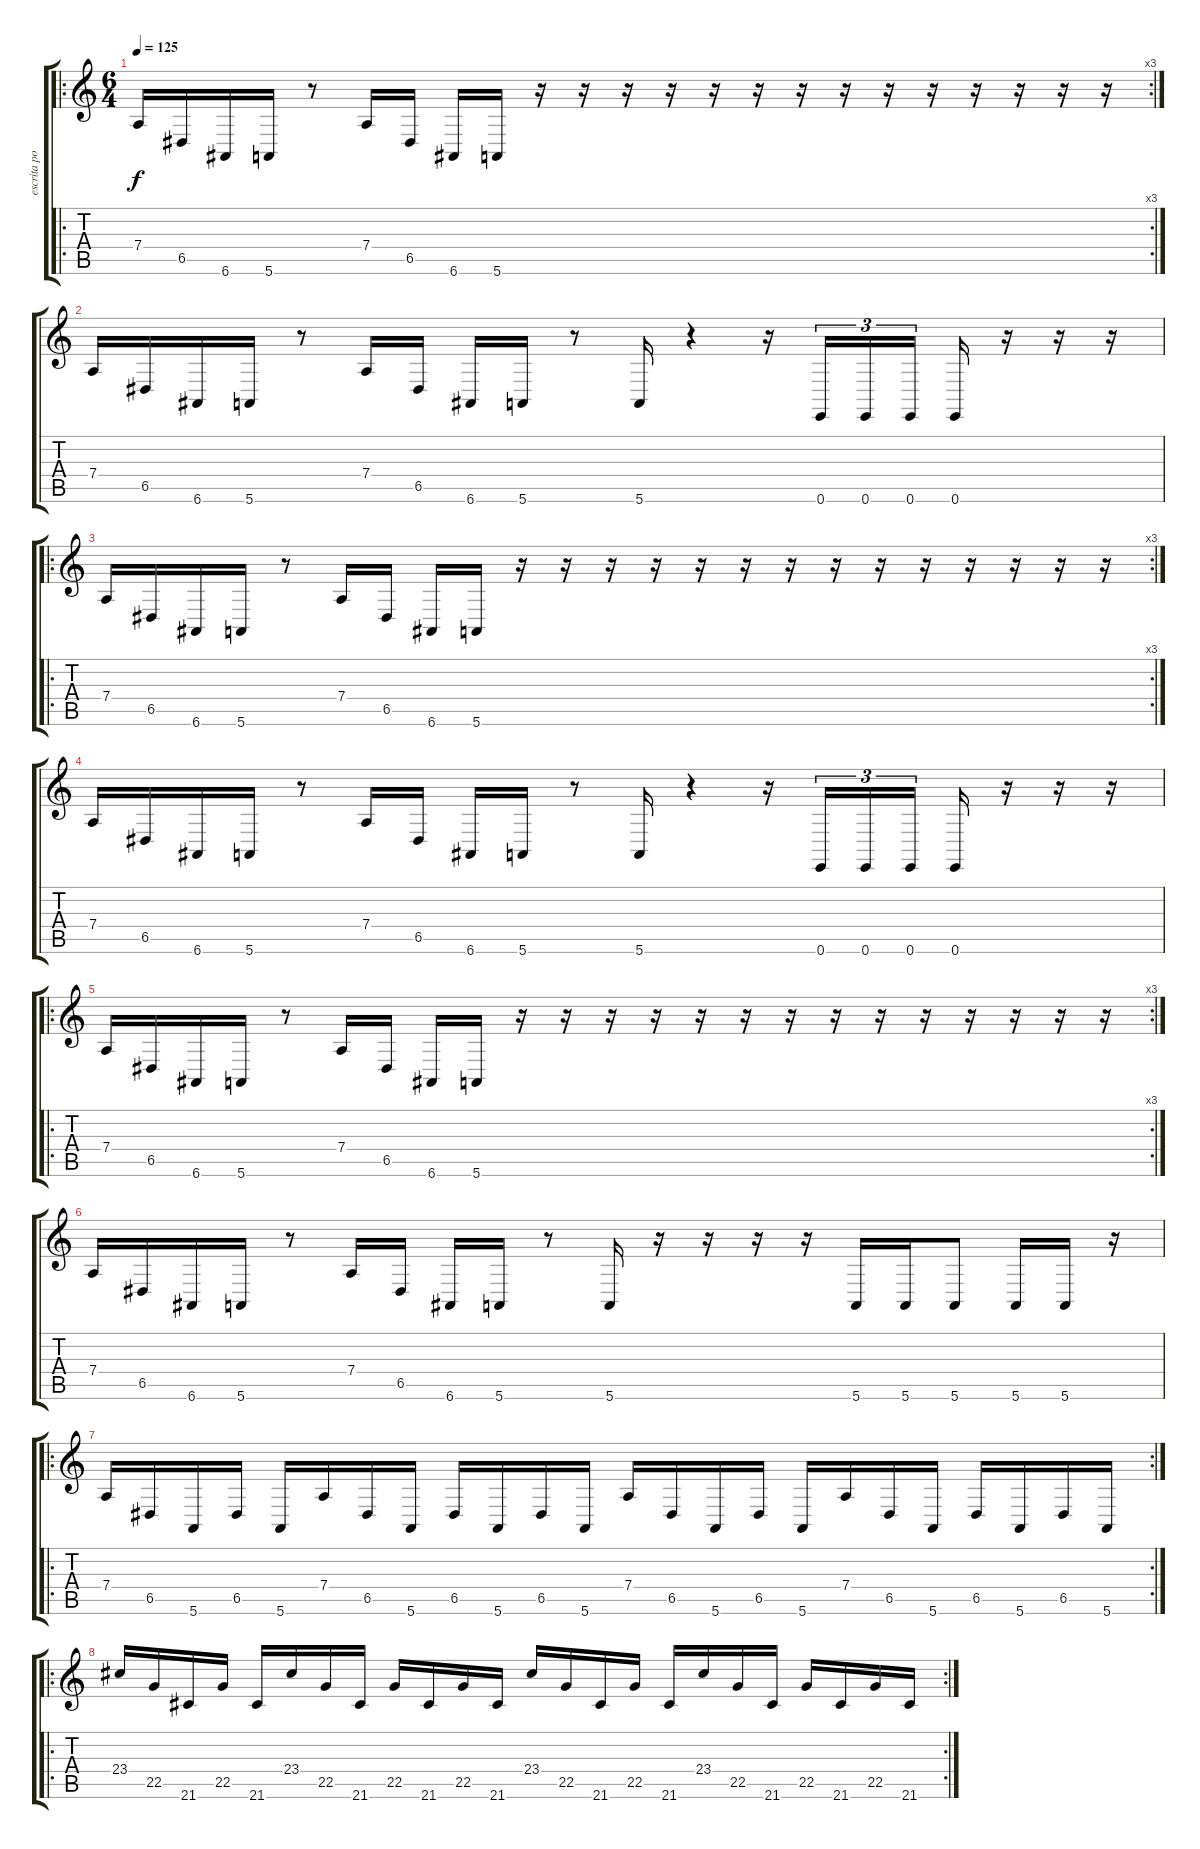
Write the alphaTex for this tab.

\track ("escrita por " "escrita po") {instrument lead1square}
\staff {score tabs}
\tuning (E4 B3 G3 D3 A2 E2) {hide}
\ro
\rc 3
\ts (6 4)
\tempo 125
\clef g2
\ks c
7.4.16{dy f} 6.5.16 6.6.16 5.6.16 r.8 7.4.16 6.5.16 6.6.16 5.6.16 r.16 r.16 r.16 r.16 r.16 r.16 r.16 r.16 r.16 r.16 r.16 r.16 r.16 r.16 |
7.4.16 6.5.16 6.6.16 5.6.16 r.8 7.4.16 6.5.16 6.6.16 5.6.16 r.8 5.6.16 r.4 r.16 0.6.16{tu (3 2)} 0.6.16{tu (3 2)} 0.6.16{tu (3 2)} 0.6.16 r.16 r.16 r.16 |
\ro
\rc 3
7.4.16 6.5.16 6.6.16 5.6.16 r.8 7.4.16 6.5.16 6.6.16 5.6.16 r.16 r.16 r.16 r.16 r.16 r.16 r.16 r.16 r.16 r.16 r.16 r.16 r.16 r.16 |
7.4.16 6.5.16 6.6.16 5.6.16 r.8 7.4.16 6.5.16 6.6.16 5.6.16 r.8 5.6.16 r.4 r.16 0.6.16{tu (3 2)} 0.6.16{tu (3 2)} 0.6.16{tu (3 2)} 0.6.16 r.16 r.16 r.16 |
\ro
\rc 3
7.4.16 6.5.16 6.6.16 5.6.16 r.8 7.4.16 6.5.16 6.6.16 5.6.16 r.16 r.16 r.16 r.16 r.16 r.16 r.16 r.16 r.16 r.16 r.16 r.16 r.16 r.16 |
7.4.16 6.5.16 6.6.16 5.6.16 r.8 7.4.16 6.5.16 6.6.16 5.6.16 r.8 5.6.16 r.16 r.16 r.16 r.16 5.6.16 5.6.16 5.6.8 5.6.16 5.6.16 r.16 |
\ro
\rc 2
7.4.16 6.5.16 5.6.16 6.5.16 5.6.16 7.4.16 6.5.16 5.6.16 6.5.16 5.6.16 6.5.16 5.6.16 7.4.16 6.5.16 5.6.16 6.5.16 5.6.16 7.4.16 6.5.16 5.6.16 6.5.16 5.6.16 6.5.16 5.6.16 |
\ro
\rc 2
23.4.16 22.5.16 21.6.16 22.5.16 21.6.16 23.4.16 22.5.16 21.6.16 22.5.16 21.6.16 22.5.16 21.6.16 23.4.16 22.5.16 21.6.16 22.5.16 21.6.16 23.4.16 22.5.16 21.6.16 22.5.16 21.6.16 22.5.16 21.6.16
